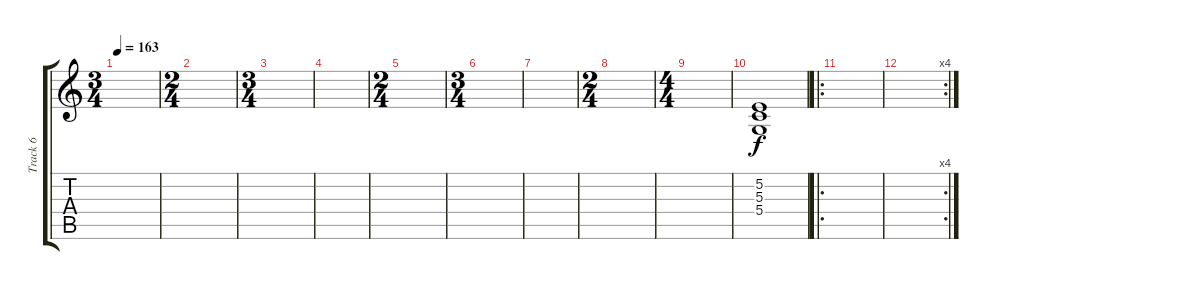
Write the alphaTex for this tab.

\track ("Track 6" "Track 6") {instrument reversecymbal}
\staff {score tabs}
\tuning (E4 B3 G3 D3 A2 E2) {hide}
\ts (3 4)
\tempo 163
\clef g2
\ks c
|
\ts (2 4)
|
\ts (3 4)
|
|
\ts (2 4)
|
\ts (3 4)
|
|
\ts (2 4)
|
\ts (4 4)
|
(5.2 5.3 5.4).1{volume 13} |
\ro
|
\rc 4
